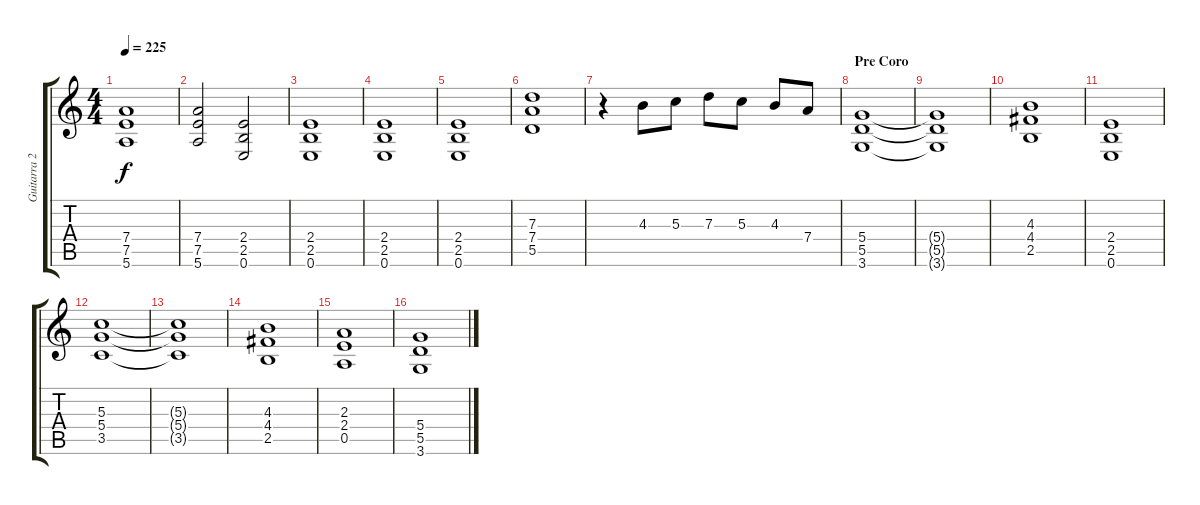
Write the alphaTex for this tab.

\track ("Guitarra 2" "Guitarra 2") {instrument overdrivenguitar}
\staff {score tabs}
\tuning (E4 B3 G3 D3 A2 E2) {hide}
\ts (4 4)
\tempo 225
\clef g2
\ks c
(7.4 7.5 5.6).1{dy f} |
(7.4 7.5 5.6).2 (2.4 2.5 0.6).2 |
(2.4 2.5 0.6).1 |
(2.4 2.5 0.6).1 |
(2.4 2.5 0.6).1 |
(7.3 7.4 5.5).1 |
r.4 4.3.8 5.3.8 7.3.8 5.3.8 4.3.8 7.4.8 |
\section ("" "Pre Coro")
(5.4 5.5 3.6).1 |
(5.4{t} 5.5{t} 3.6{t}).1 |
(4.3 4.4 2.5).1 |
(2.4 2.5 0.6).1 |
(5.3 5.4 3.5).1 |
(5.3{t} 5.4{t} 3.5{t}).1 |
(4.3 4.4 2.5).1 |
(2.3 2.4 0.5).1 |
(5.4 5.5 3.6).1
